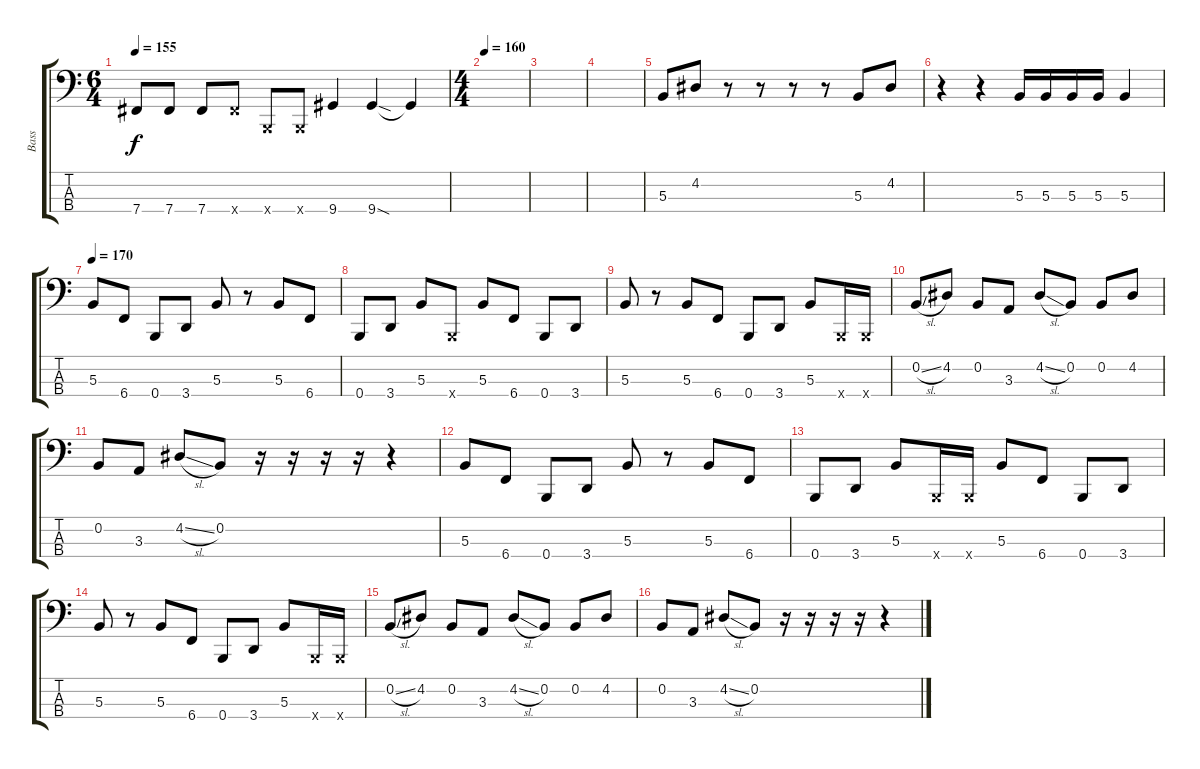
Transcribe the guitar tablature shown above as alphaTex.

\track ("Bass" "Bass") {instrument slapbass1}
\staff {score tabs}
\tuning (E2 B1 Gb1 B0) {hide}
\ts (6 4)
\tempo 155
\clef f4
\ks c
7.4.8{dy f} 7.4.8 7.4.8 7.4{x}.8 0.4{x}.8 0.4{x}.8 9.4.4 9.4{sod}.4 9.4{t}.4 |
\ts (4 4)
\tempo 160
|
|
|
5.3.8 4.2.8 r.8 r.8 r.8 r.8 5.3.8 4.2.8 |
r.4 r.4 5.3.16 5.3.16 5.3.16 5.3.16 5.3.4 |
\tempo 170
5.3.8 6.4.8 0.4.8 3.4.8 5.3.8 r.8 5.3.8 6.4.8 |
0.4.8 3.4.8 5.3.8 0.4{x}.8 5.3.8 6.4.8 0.4.8 3.4.8 |
5.3.8 r.8 5.3.8 6.4.8 0.4.8 3.4.8 5.3.8 0.4{x}.16 0.4{x}.16 |
0.2{sl}.8 4.2.8 0.2.8 3.3.8 4.2{sl}.8 0.2.8 0.2.8 4.2.8 |
0.2.8 3.3.8 4.2{sl}.8 0.2.8 r.16 r.16 r.16 r.16 r.4 |
5.3.8 6.4.8 0.4.8 3.4.8 5.3.8 r.8 5.3.8 6.4.8 |
0.4.8 3.4.8 5.3.8 0.4{x}.16 0.4{x}.16 5.3.8 6.4.8 0.4.8 3.4.8 |
5.3.8 r.8 5.3.8 6.4.8 0.4.8 3.4.8 5.3.8 0.4{x}.16 0.4{x}.16 |
0.2{sl}.8 4.2.8 0.2.8 3.3.8 4.2{sl}.8 0.2.8 0.2.8 4.2.8 |
0.2.8 3.3.8 4.2{sl}.8 0.2.8 r.16 r.16 r.16 r.16 r.4
